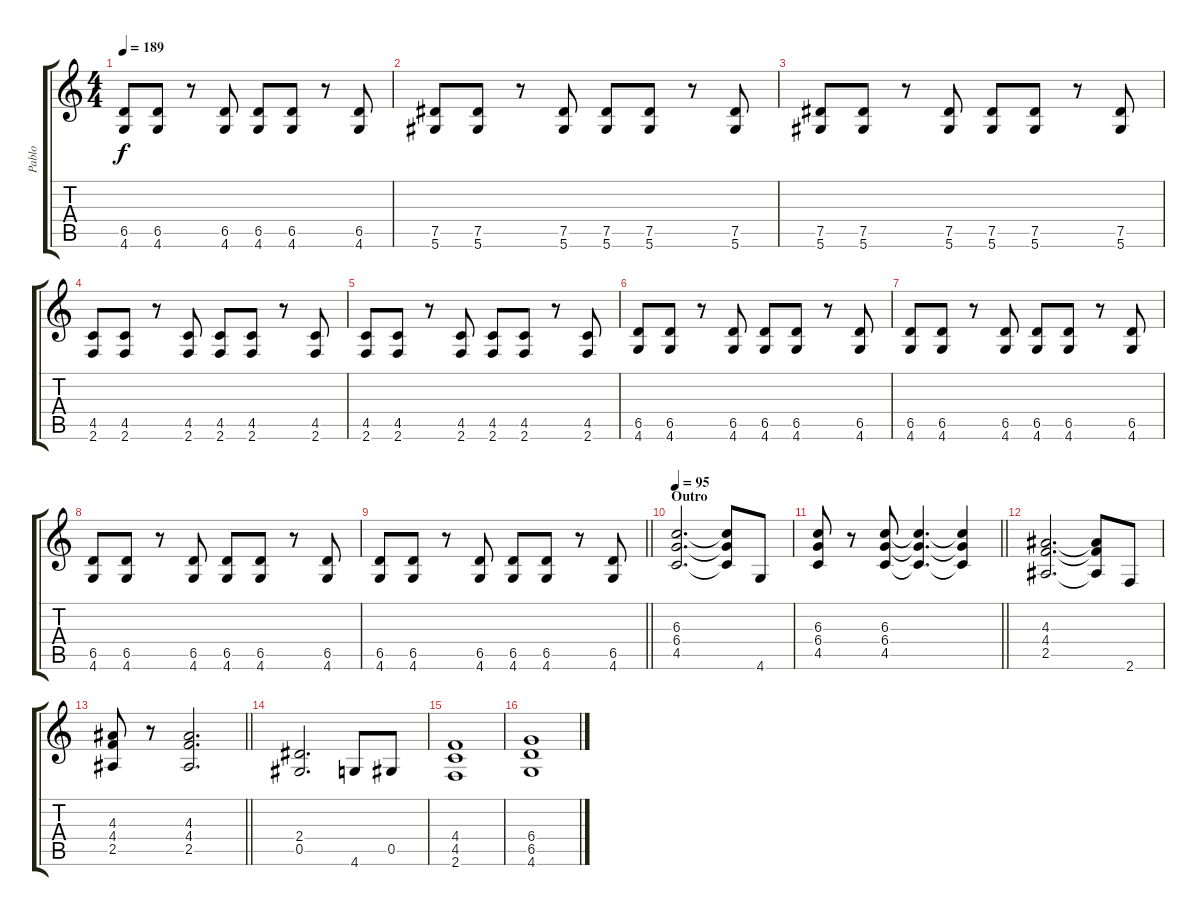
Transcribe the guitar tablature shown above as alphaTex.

\track ("Pablo" "Pablo") {instrument distortionguitar}
\staff {score tabs}
\tuning (Eb4 Bb3 Gb3 Db3 Ab2 Eb2) {hide}
\ts (4 4)
\tempo 189
\clef g2
\ks c
(6.5 4.6).8{dy f} (6.5 4.6).8 r.8 (6.5 4.6).8 (6.5 4.6).8 (6.5 4.6).8 r.8 (6.5 4.6).8 |
(7.5 5.6).8 (7.5 5.6).8 r.8 (7.5 5.6).8 (7.5 5.6).8 (7.5 5.6).8 r.8 (7.5 5.6).8 |
(7.5 5.6).8 (7.5 5.6).8 r.8 (7.5 5.6).8 (7.5 5.6).8 (7.5 5.6).8 r.8 (7.5 5.6).8 |
(4.5 2.6).8 (4.5 2.6).8 r.8 (4.5 2.6).8 (4.5 2.6).8 (4.5 2.6).8 r.8 (4.5 2.6).8 |
(4.5 2.6).8 (4.5 2.6).8 r.8 (4.5 2.6).8 (4.5 2.6).8 (4.5 2.6).8 r.8 (4.5 2.6).8 |
(6.5 4.6).8 (6.5 4.6).8 r.8 (6.5 4.6).8 (6.5 4.6).8 (6.5 4.6).8 r.8 (6.5 4.6).8 |
(6.5 4.6).8 (6.5 4.6).8 r.8 (6.5 4.6).8 (6.5 4.6).8 (6.5 4.6).8 r.8 (6.5 4.6).8 |
(6.5 4.6).8 (6.5 4.6).8 r.8 (6.5 4.6).8 (6.5 4.6).8 (6.5 4.6).8 r.8 (6.5 4.6).8 |
\barLineRight lightlight
(6.5 4.6).8 (6.5 4.6).8 r.8 (6.5 4.6).8 (6.5 4.6).8 (6.5 4.6).8 r.8 (6.5 4.6).8 |
\section ("" "Outro")
\tempo 95
(6.3 6.4 4.5).2{d} (6.3{t} 6.4{t} 4.5{t}).8 4.6.8 |
\barLineRight lightlight
(6.3 6.4 4.5).8 r.8 (6.3 6.4 4.5).8 (6.3{t} 6.4{t} 4.5{t}).4{d} (6.3{t} 6.4{t} 4.5{t}).4 |
(4.3 4.4 2.5).2{d} (4.3{t} 4.4{t} 2.5{t}).8 2.6.8 |
\barLineRight lightlight
(4.3 4.4 2.5).8 r.8 (4.3 4.4 2.5).2{d} |
(2.4 0.5).2{d} 4.6.8 0.5.8 |
(4.4 4.5 2.6).1 |
(6.4 6.5 4.6).1
